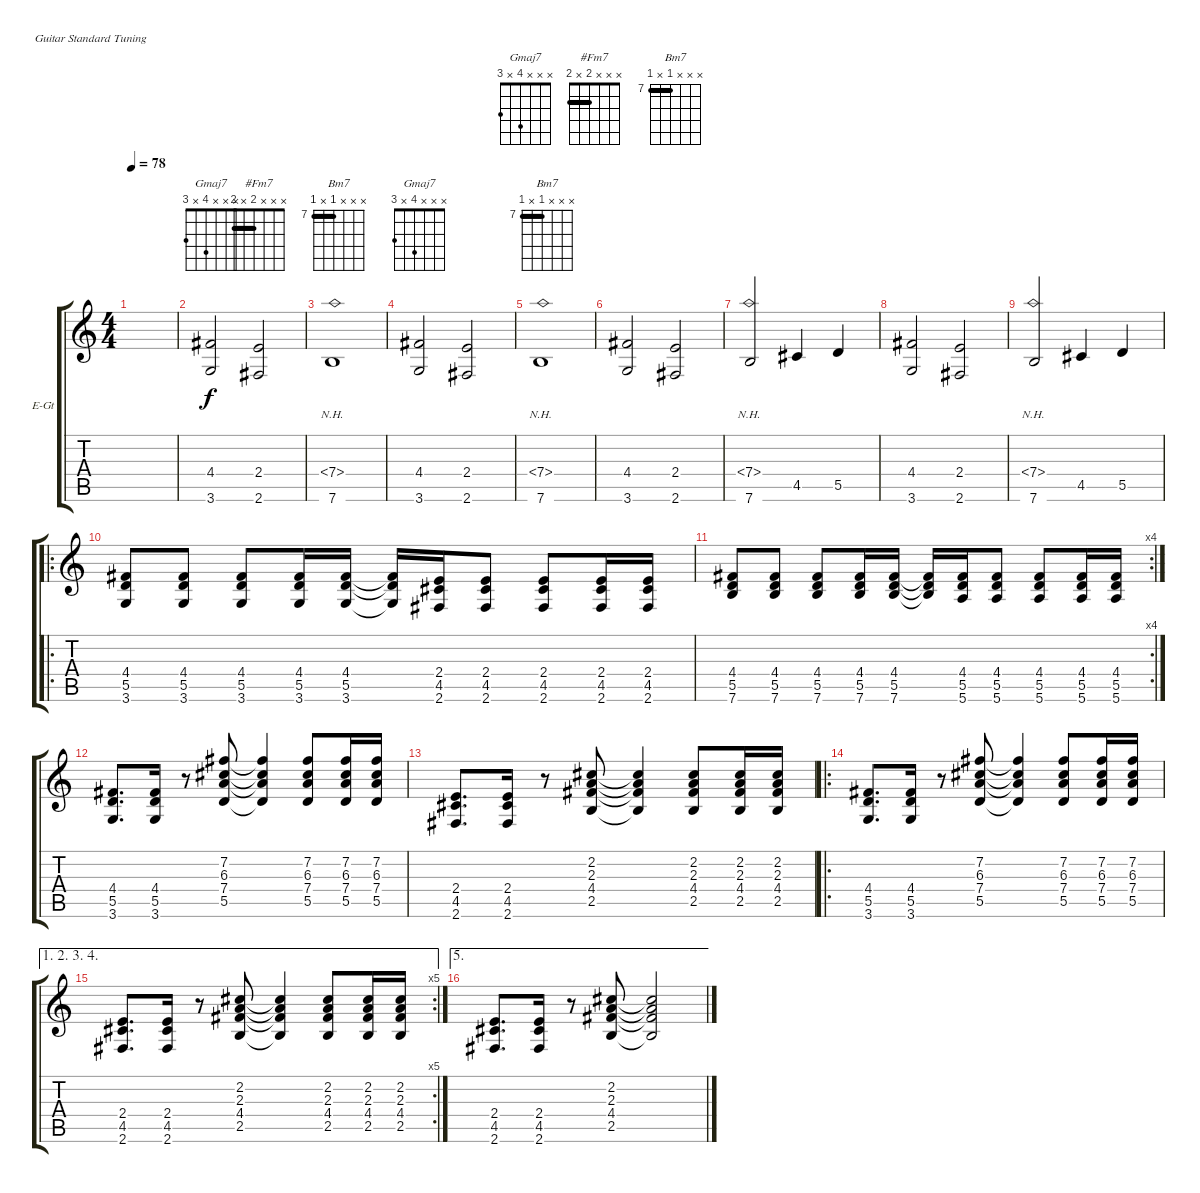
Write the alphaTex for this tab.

\defaultSystemsLayout 4
\bracketExtendMode groupsimilarinstruments
\firstSystemTrackNameOrientation horizontal
\otherSystemsTrackNameOrientation horizontal
\chordDiagramsInScore
\track ("Electric Guitar 2" "E-Gt") {instrument electricguitarclean}
\staff {score tabs}
\tuning (E4 B3 G3 D3 A2 E2)
\chord ("Gmaj7" x x x 4 x 3)
\chord ("#Fm7" x x x 2 x 2) {barre 2}
\chord ("Bm7" x x x 7 x 7) {firstfret 7 barre 7}
\ts (4 4)
\tempo 78
\clef g2
\ks c
|
(3.6 4.4).2{ch "Gmaj7"} (2.6 2.4).2{ch "#Fm7"} |
(7.6 7.4{nh}).1{ch "Bm7"} |
(3.6 4.4).2{ch "Gmaj7"} (2.6 2.4).2 |
(7.6 7.4{nh}).1{ch "Bm7"} |
(3.6 4.4).2 (2.6 2.4).2 |
(7.6 7.4{nh}).2 4.5.4 5.5.4 |
(3.6 4.4).2 (2.6 2.4).2 |
(7.6 7.4{nh}).2 4.5.4 5.5.4 |
\ro
(3.6 5.5 4.4).8 (3.6 5.5 4.4).8 (3.6 5.5 4.4).8 (3.6 5.5 4.4).16 (3.6 5.5 4.4).16 (4.4{t} 5.5{t} 3.6{t}).16 (2.4 4.5 2.6).16 (2.4 4.5 2.6).8 (2.4 4.5 2.6).8 (2.4 4.5 2.6).16 (2.4 4.5 2.6).16 |
\rc 4
(7.6 5.5 4.4).8 (7.6 5.5 4.4).8 (7.6 5.5 4.4).8 (7.6 5.5 4.4).16 (7.6 5.5 4.4).16 (7.6{t} 5.5{t} 4.4{t}).16 (5.6 5.5 4.4).16 (5.6 5.5 4.4).8 (5.6 5.5 4.4).8 (5.6 5.5 4.4).16 (5.6 5.5 4.4).16 |
(3.6 4.4 5.5).8{d} (3.6 4.4 5.5).16 r.8 (5.5 7.4 6.3 7.2).8 (5.5{t} 7.4{t} 6.3{t} 7.2{t}).4 (5.5 7.4 6.3 7.2).8 (5.5 7.4 6.3 7.2).16 (5.5 7.4 6.3 7.2).16 |
(2.6 2.4 4.5).8{d} (2.4 2.6 4.5).16 r.8 (2.5 4.4 2.3 2.2).8 (2.5{t} 4.4{t} 2.3{t} 2.2{t}).4 (2.5 4.4 2.3 2.2).8 (2.5 4.4 2.3 2.2).16 (2.5 4.4 2.3 2.2).16 |
\ro
(3.6 4.4 5.5).8{d} (3.6 4.4 5.5).16 r.8 (5.5 7.4 6.3 7.2).8 (5.5{t} 7.4{t} 6.3{t} 7.2{t}).4 (5.5 7.4 6.3 7.2).8 (5.5 7.4 6.3 7.2).16 (5.5 7.4 6.3 7.2).16 |
\ae (1 2 3 4)
\rc 5
(2.6 2.4 4.5).8{d} (2.4 2.6 4.5).16 r.8 (2.5 4.4 2.3 2.2).8 (2.5{t} 4.4{t} 2.3{t} 2.2{t}).4 (2.5 4.4 2.3 2.2).8 (2.5 4.4 2.3 2.2).16 (2.5 4.4 2.3 2.2).16 |
\ae 5
(2.6 2.4 4.5).8{d} (2.4 2.6 4.5).16 r.8 (2.5 4.4 2.3 2.2).8 (2.5{t} 4.4{t} 2.3{t} 2.2{t}).2
